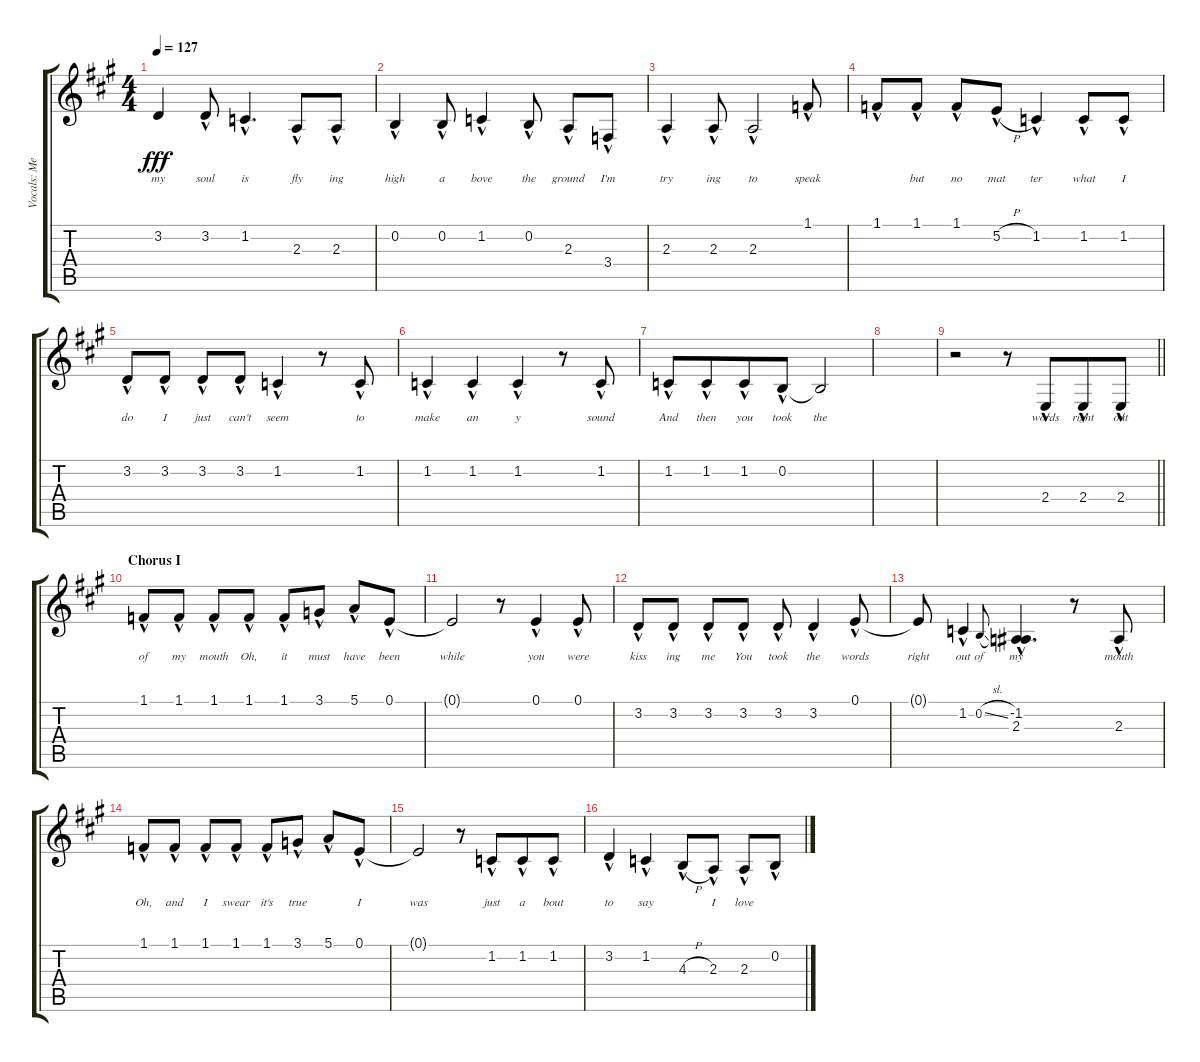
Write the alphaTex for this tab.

\track ("Vocals: Meatloaf" "Vocals: Me") {instrument lead2sawtooth}
\staff {score tabs}
\tuning (E4 B3 G3 D3 A2 E2) {hide}
\ts (4 4)
\tempo 127
\clef g2
\ks a
3.2{t}.4{lyrics (0 "my") lyrics (1 "") lyrics (2 "") lyrics (3 "") lyrics (4 "") dy fff} 3.2{hac}.8{lyrics (0 "soul") lyrics (1 "") lyrics (2 "") lyrics (3 "") lyrics (4 "")} 1.2{hac}.4{d lyrics (0 "is") lyrics (1 "") lyrics (2 "") lyrics (3 "") lyrics (4 "")} 2.3{hac}.8{lyrics (0 "fly") lyrics (1 "") lyrics (2 "") lyrics (3 "") lyrics (4 "")} 2.3{hac}.8{lyrics (0 "ing") lyrics (1 "") lyrics (2 "") lyrics (3 "") lyrics (4 "")} |
0.2{hac}.4{lyrics (0 "high") lyrics (1 "") lyrics (2 "") lyrics (3 "") lyrics (4 "")} 0.2{hac}.8{lyrics (0 "a") lyrics (1 "") lyrics (2 "") lyrics (3 "") lyrics (4 "")} 1.2{hac}.4{lyrics (0 "bove") lyrics (1 "") lyrics (2 "") lyrics (3 "") lyrics (4 "")} 0.2{hac}.8{lyrics (0 "the") lyrics (1 "") lyrics (2 "") lyrics (3 "") lyrics (4 "")} 2.3{hac}.8{lyrics (0 "ground") lyrics (1 "") lyrics (2 "") lyrics (3 "") lyrics (4 "")} 3.4{hac}.8{lyrics (0 "I'm") lyrics (1 "") lyrics (2 "") lyrics (3 "") lyrics (4 "")} |
2.3{hac}.4{lyrics (0 "try") lyrics (1 "") lyrics (2 "") lyrics (3 "") lyrics (4 "")} 2.3{hac}.8{lyrics (0 "ing") lyrics (1 "") lyrics (2 "") lyrics (3 "") lyrics (4 "")} 2.3{hac}.2{lyrics (0 "to") lyrics (1 "") lyrics (2 "") lyrics (3 "") lyrics (4 "")} 1.1{hac}.8{lyrics (0 "speak") lyrics (1 "") lyrics (2 "") lyrics (3 "") lyrics (4 "")} |
1.1{hac}.8{lyrics (0 "") lyrics (1 "") lyrics (2 "") lyrics (3 "") lyrics (4 "")} 1.1{hac}.8{lyrics (0 "but") lyrics (1 "") lyrics (2 "") lyrics (3 "") lyrics (4 "")} 1.1{hac}.8{lyrics (0 "no") lyrics (1 "") lyrics (2 "") lyrics (3 "") lyrics (4 "")} 5.2{h hac}.8{lyrics (0 "mat") lyrics (1 "") lyrics (2 "") lyrics (3 "") lyrics (4 "")} 1.2{hac}.4{lyrics (0 "ter") lyrics (1 "") lyrics (2 "") lyrics (3 "") lyrics (4 "")} 1.2{hac}.8{lyrics (0 "what") lyrics (1 "") lyrics (2 "") lyrics (3 "") lyrics (4 "")} 1.2{hac}.8{lyrics (0 "I") lyrics (1 "") lyrics (2 "") lyrics (3 "") lyrics (4 "")} |
3.2{hac}.8{lyrics (0 "do") lyrics (1 "") lyrics (2 "") lyrics (3 "") lyrics (4 "")} 3.2{hac}.8{lyrics (0 "I") lyrics (1 "") lyrics (2 "") lyrics (3 "") lyrics (4 "")} 3.2{hac}.8{lyrics (0 "just") lyrics (1 "") lyrics (2 "") lyrics (3 "") lyrics (4 "")} 3.2{hac}.8{lyrics (0 "can't") lyrics (1 "") lyrics (2 "") lyrics (3 "") lyrics (4 "")} 1.2{hac}.4{lyrics (0 "seem") lyrics (1 "") lyrics (2 "") lyrics (3 "") lyrics (4 "")} r.8 1.2{hac}.8{lyrics (0 "to") lyrics (1 "") lyrics (2 "") lyrics (3 "") lyrics (4 "")} |
1.2{hac}.4{lyrics (0 "make") lyrics (1 "") lyrics (2 "") lyrics (3 "") lyrics (4 "")} 1.2{hac}.4{lyrics (0 "an") lyrics (1 "") lyrics (2 "") lyrics (3 "") lyrics (4 "")} 1.2{hac}.4{lyrics (0 "y") lyrics (1 "") lyrics (2 "") lyrics (3 "") lyrics (4 "")} r.8 1.2{hac}.8{lyrics (0 "sound") lyrics (1 "") lyrics (2 "") lyrics (3 "") lyrics (4 "")} |
1.2{hac}.8{lyrics (0 "And") lyrics (1 "") lyrics (2 "") lyrics (3 "") lyrics (4 "")} 1.2{hac}.8{lyrics (0 "then") lyrics (1 "") lyrics (2 "") lyrics (3 "") lyrics (4 "") beam merge} 1.2{hac}.8{lyrics (0 "you") lyrics (1 "") lyrics (2 "") lyrics (3 "") lyrics (4 "")} 0.2{hac}.8{lyrics (0 "took") lyrics (1 "") lyrics (2 "") lyrics (3 "") lyrics (4 "")} 0.2{t}.2{lyrics (0 "the") lyrics (1 "") lyrics (2 "") lyrics (3 "") lyrics (4 "")} |
|
\barLineRight lightlight
r.2 r.8 2.4{hac}.8{lyrics (0 "words") lyrics (1 "") lyrics (2 "") lyrics (3 "") lyrics (4 "") beam merge} 2.4{hac}.8{lyrics (0 "right") lyrics (1 "") lyrics (2 "") lyrics (3 "") lyrics (4 "")} 2.4{hac}.8{lyrics (0 "out") lyrics (1 "") lyrics (2 "") lyrics (3 "") lyrics (4 "")} |
\section ("" "Chorus I")
1.1{hac}.8{lyrics (0 "of") lyrics (1 "") lyrics (2 "") lyrics (3 "") lyrics (4 "")} 1.1{hac}.8{lyrics (0 "my") lyrics (1 "") lyrics (2 "") lyrics (3 "") lyrics (4 "")} 1.1{hac}.8{lyrics (0 "mouth") lyrics (1 "") lyrics (2 "") lyrics (3 "") lyrics (4 "")} 1.1{hac}.8{lyrics (0 "Oh,") lyrics (1 "") lyrics (2 "") lyrics (3 "") lyrics (4 "")} 1.1{hac}.8{lyrics (0 "it") lyrics (1 "") lyrics (2 "") lyrics (3 "") lyrics (4 "")} 3.1{hac}.8{lyrics (0 "must") lyrics (1 "") lyrics (2 "") lyrics (3 "") lyrics (4 "")} 5.1{hac}.8{lyrics (0 "have") lyrics (1 "") lyrics (2 "") lyrics (3 "") lyrics (4 "")} 0.1{hac}.8{lyrics (0 "been") lyrics (1 "") lyrics (2 "") lyrics (3 "") lyrics (4 "")} |
0.1{t}.2{lyrics (0 "while") lyrics (1 "") lyrics (2 "") lyrics (3 "") lyrics (4 "")} r.8 0.1{hac}.4{lyrics (0 "you") lyrics (1 "") lyrics (2 "") lyrics (3 "") lyrics (4 "")} 0.1{hac}.8{lyrics (0 "were") lyrics (1 "") lyrics (2 "") lyrics (3 "") lyrics (4 "")} |
3.2{hac}.8{lyrics (0 "kiss") lyrics (1 "") lyrics (2 "") lyrics (3 "") lyrics (4 "")} 3.2{hac}.8{lyrics (0 "ing") lyrics (1 "") lyrics (2 "") lyrics (3 "") lyrics (4 "")} 3.2{hac}.8{lyrics (0 "me") lyrics (1 "") lyrics (2 "") lyrics (3 "") lyrics (4 "")} 3.2{hac}.8{lyrics (0 "You") lyrics (1 "") lyrics (2 "") lyrics (3 "") lyrics (4 "")} 3.2{hac}.8{lyrics (0 "took") lyrics (1 "") lyrics (2 "") lyrics (3 "") lyrics (4 "")} 3.2{hac}.4{lyrics (0 "the") lyrics (1 "") lyrics (2 "") lyrics (3 "") lyrics (4 "")} 0.1{hac}.8{lyrics (0 "words") lyrics (1 "") lyrics (2 "") lyrics (3 "") lyrics (4 "")} |
0.1{t}.8{lyrics (0 "right") lyrics (1 "") lyrics (2 "") lyrics (3 "") lyrics (4 "")} 1.2{hac}.4{lyrics (0 "out") lyrics (1 "") lyrics (2 "") lyrics (3 "") lyrics (4 "")} 0.2{sl}.8{lyrics (0 "of") lyrics (1 "") lyrics (2 "") lyrics (3 "") lyrics (4 "") gr onbeat} (-1.2 2.3{hac}).4{d lyrics (0 "my") lyrics (1 "") lyrics (2 "") lyrics (3 "") lyrics (4 "")} r.8 2.3{hac}.8{lyrics (0 "mouth") lyrics (1 "") lyrics (2 "") lyrics (3 "") lyrics (4 "")} |
1.1{hac}.8{lyrics (0 "Oh,") lyrics (1 "") lyrics (2 "") lyrics (3 "") lyrics (4 "")} 1.1{hac}.8{lyrics (0 "and") lyrics (1 "") lyrics (2 "") lyrics (3 "") lyrics (4 "")} 1.1{hac}.8{lyrics (0 "I") lyrics (1 "") lyrics (2 "") lyrics (3 "") lyrics (4 "")} 1.1{hac}.8{lyrics (0 "swear") lyrics (1 "") lyrics (2 "") lyrics (3 "") lyrics (4 "")} 1.1{hac}.8{lyrics (0 "it's") lyrics (1 "") lyrics (2 "") lyrics (3 "") lyrics (4 "")} 3.1{hac}.8{lyrics (0 "true") lyrics (1 "") lyrics (2 "") lyrics (3 "") lyrics (4 "")} 5.1{hac}.8{lyrics (0 "") lyrics (1 "") lyrics (2 "") lyrics (3 "") lyrics (4 "")} 0.1{hac}.8{lyrics (0 "I") lyrics (1 "") lyrics (2 "") lyrics (3 "") lyrics (4 "")} |
0.1{t}.2{lyrics (0 "was") lyrics (1 "") lyrics (2 "") lyrics (3 "") lyrics (4 "")} r.8 1.2{hac}.8{lyrics (0 "just") lyrics (1 "") lyrics (2 "") lyrics (3 "") lyrics (4 "") beam merge} 1.2{hac}.8{lyrics (0 "a") lyrics (1 "") lyrics (2 "") lyrics (3 "") lyrics (4 "")} 1.2{hac}.8{lyrics (0 "bout") lyrics (1 "") lyrics (2 "") lyrics (3 "") lyrics (4 "")} |
3.2{hac}.4{lyrics (0 "to") lyrics (1 "") lyrics (2 "") lyrics (3 "") lyrics (4 "")} 1.2{hac}.4{lyrics (0 "say") lyrics (1 "") lyrics (2 "") lyrics (3 "") lyrics (4 "")} 4.3{h hac}.8{lyrics (0 "") lyrics (1 "") lyrics (2 "") lyrics (3 "") lyrics (4 "")} 2.3{hac}.8{lyrics (0 "I") lyrics (1 "") lyrics (2 "") lyrics (3 "") lyrics (4 "")} 2.3{hac}.8{lyrics (0 "love") lyrics (1 "") lyrics (2 "") lyrics (3 "") lyrics (4 "")} 0.2{hac}.8{lyrics (0 "") lyrics (1 "") lyrics (2 "") lyrics (3 "") lyrics (4 "")}
